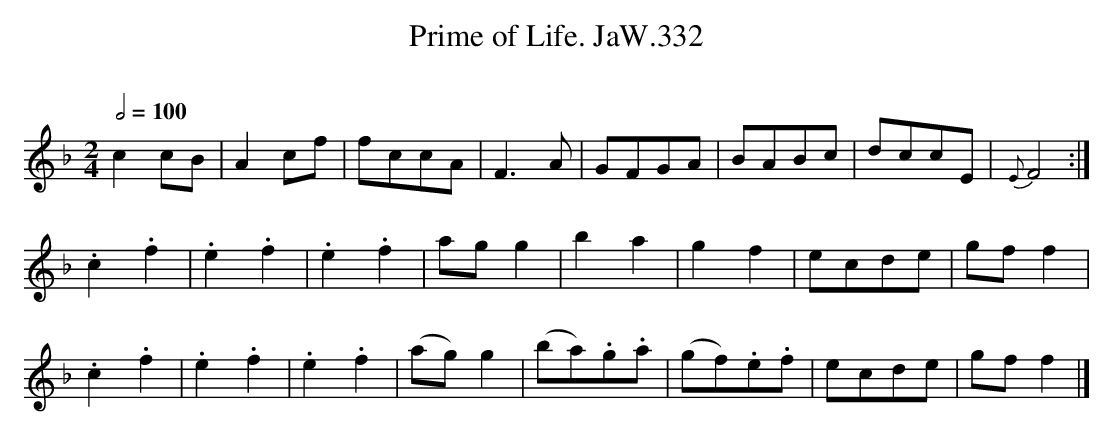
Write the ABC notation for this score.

X:1
T:Prime of Life. JaW.332
M:2/4
L:1/8
Q:1/2=100
O:
K:F
c2cB|A2cf|fccA|F3A|GFGA|BABc|dccE|{E}F4:|
.c2.f2|.e2.f2|.e2.f2|agg2|b2a2|g2f2|ecde|gff2|
.c2.f2|.e2.f2|.e2.f2|(ag)g2|(ba).g.a|(gf).e.f|ecde|gff2|]
